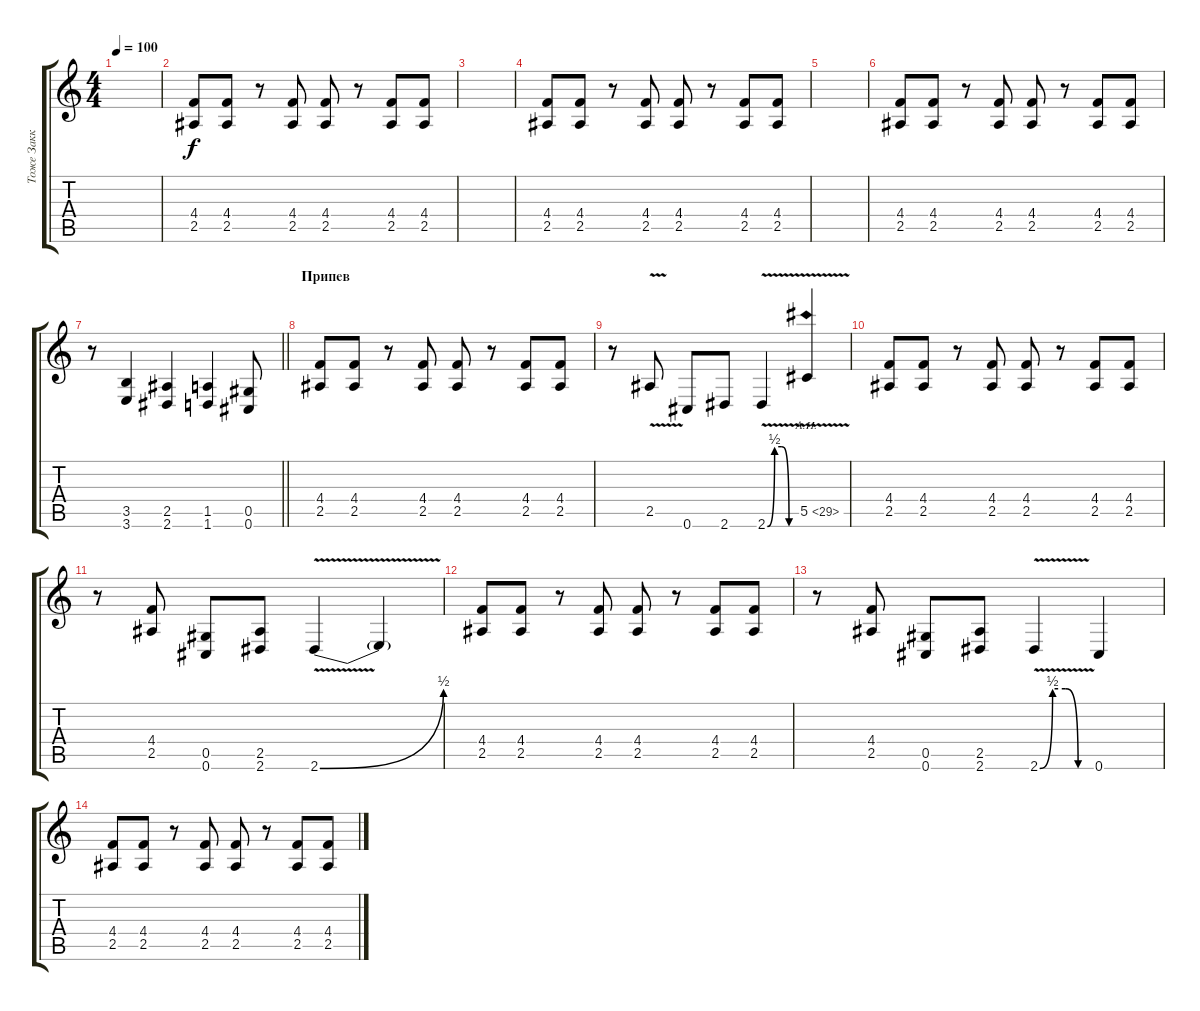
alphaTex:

\track ("Тоже Закк" "Тоже Закк") {instrument distortionguitar}
\staff {score tabs}
\tuning (Eb4 Bb3 Gb3 Db3 Ab2 Db2) {hide}
\ts (4 4)
\tempo 100
\clef g2
\ks c
|
(4.4 2.5).8 (4.4 2.5).8 r.8 (4.4 2.5).8 (4.4 2.5).8 r.8 (4.4 2.5).8 (4.4 2.5).8 |
|
(4.4 2.5).8 (4.4 2.5).8 r.8 (4.4 2.5).8 (4.4 2.5).8 r.8 (4.4 2.5).8 (4.4 2.5).8 |
|
(4.4 2.5).8 (4.4 2.5).8 r.8 (4.4 2.5).8 (4.4 2.5).8 r.8 (4.4 2.5).8 (4.4 2.5).8 |
\barLineRight lightlight
r.8 (3.5 3.6).4 (2.5 2.6).4 (1.5 1.6).4 (0.5 0.6).8 |
\section ("" "Припев")
(4.4 2.5).8 (4.4 2.5).8 r.8 (4.4 2.5).8 (4.4 2.5).8 r.8 (4.4 2.5).8 (4.4 2.5).8 |
r.8 2.5{v}.8 0.6.8 2.6.8 2.6{be (custom 0 0 15 2 30 2 45 0 60 0) v}.4 5.5{ah 24 v}.4 |
(4.4 2.5).8 (4.4 2.5).8 r.8 (4.4 2.5).8 (4.4 2.5).8 r.8 (4.4 2.5).8 (4.4 2.5).8 |
r.8 (4.4 2.5).8 (0.5 0.6).8 (2.5 2.6).8 2.6{be (bend 0 0 60 2) v}.4 2.6{t}.4 |
(4.4 2.5).8 (4.4 2.5).8 r.8 (4.4 2.5).8 (4.4 2.5).8 r.8 (4.4 2.5).8 (4.4 2.5).8 |
r.8 (4.4 2.5).8 (0.5 0.6).8 (2.5 2.6).8 2.6{be (custom 0 0 15 2 30 2 45 0 60 0) v}.4 0.6.4 |
(4.4 2.5).8 (4.4 2.5).8 r.8 (4.4 2.5).8 (4.4 2.5).8 r.8 (4.4 2.5).8 (4.4 2.5).8
